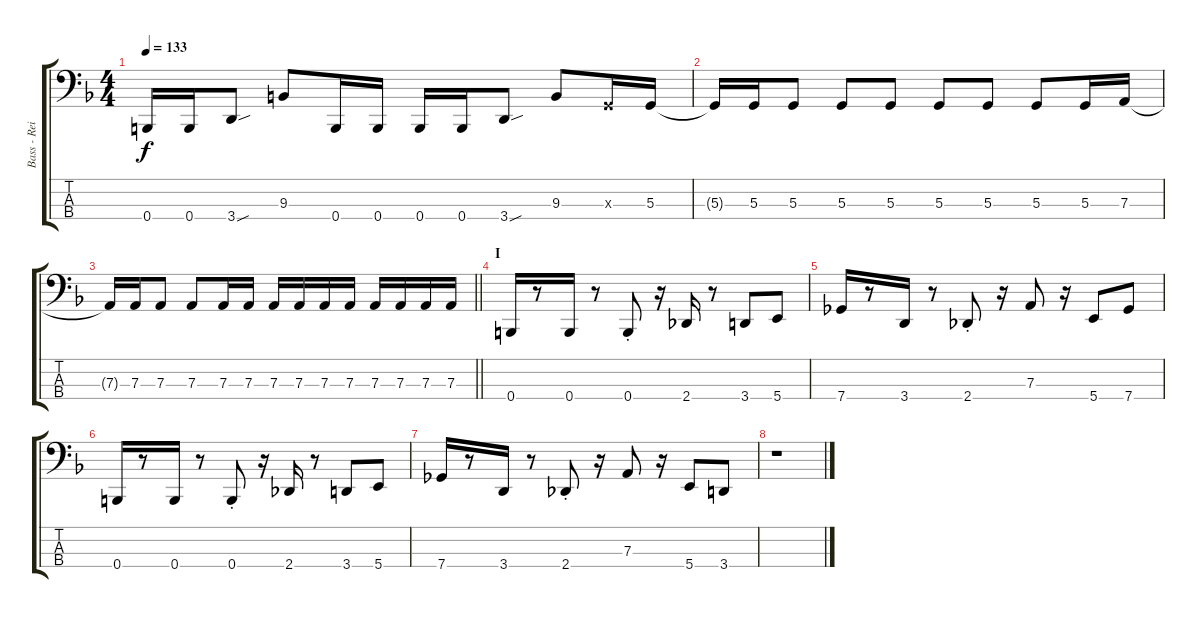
\track ("Bass - Reita" "Bass - Rei") {instrument electricbasspick}
\staff {score tabs}
\tuning (C2 G1 D1 B0) {hide}
\ts (4 4)
\tempo 133
\clef f4
\ks f
0.4{t}.16{dy f} 0.4.16 3.4{sou}.8 9.3.8 0.4.16 0.4.16 0.4.16 0.4.16 3.4{sou}.8 9.3.8 5.3{x}.16 5.3.16 |
5.3{t}.16 5.3.16 5.3.8 5.3.8 5.3.8 5.3.8 5.3.8 5.3.8 5.3.16 7.3.16 |
\barLineRight lightlight
7.3{t}.16 7.3.16 7.3.8 7.3.8 7.3.16 7.3.16 7.3.16 7.3.16 7.3.16 7.3.16 7.3.16 7.3.16 7.3.16 7.3.16 |
\section ("" "I")
0.4.16 r.8 0.4.16 r.8 0.4{st}.8 r.16 2.4.16 r.8 3.4.8 5.4.8 |
7.4.16 r.8 3.4.16 r.8 2.4{st}.8 r.16 7.3.8 r.16 5.4.8 7.4.8 |
0.4.16 r.8 0.4.16 r.8 0.4{st}.8 r.16 2.4.16 r.8 3.4.8 5.4.8 |
7.4.16 r.8 3.4.16 r.8 2.4{st}.8 r.16 7.3.8 r.16 5.4.8 3.4.8 |
r.1
